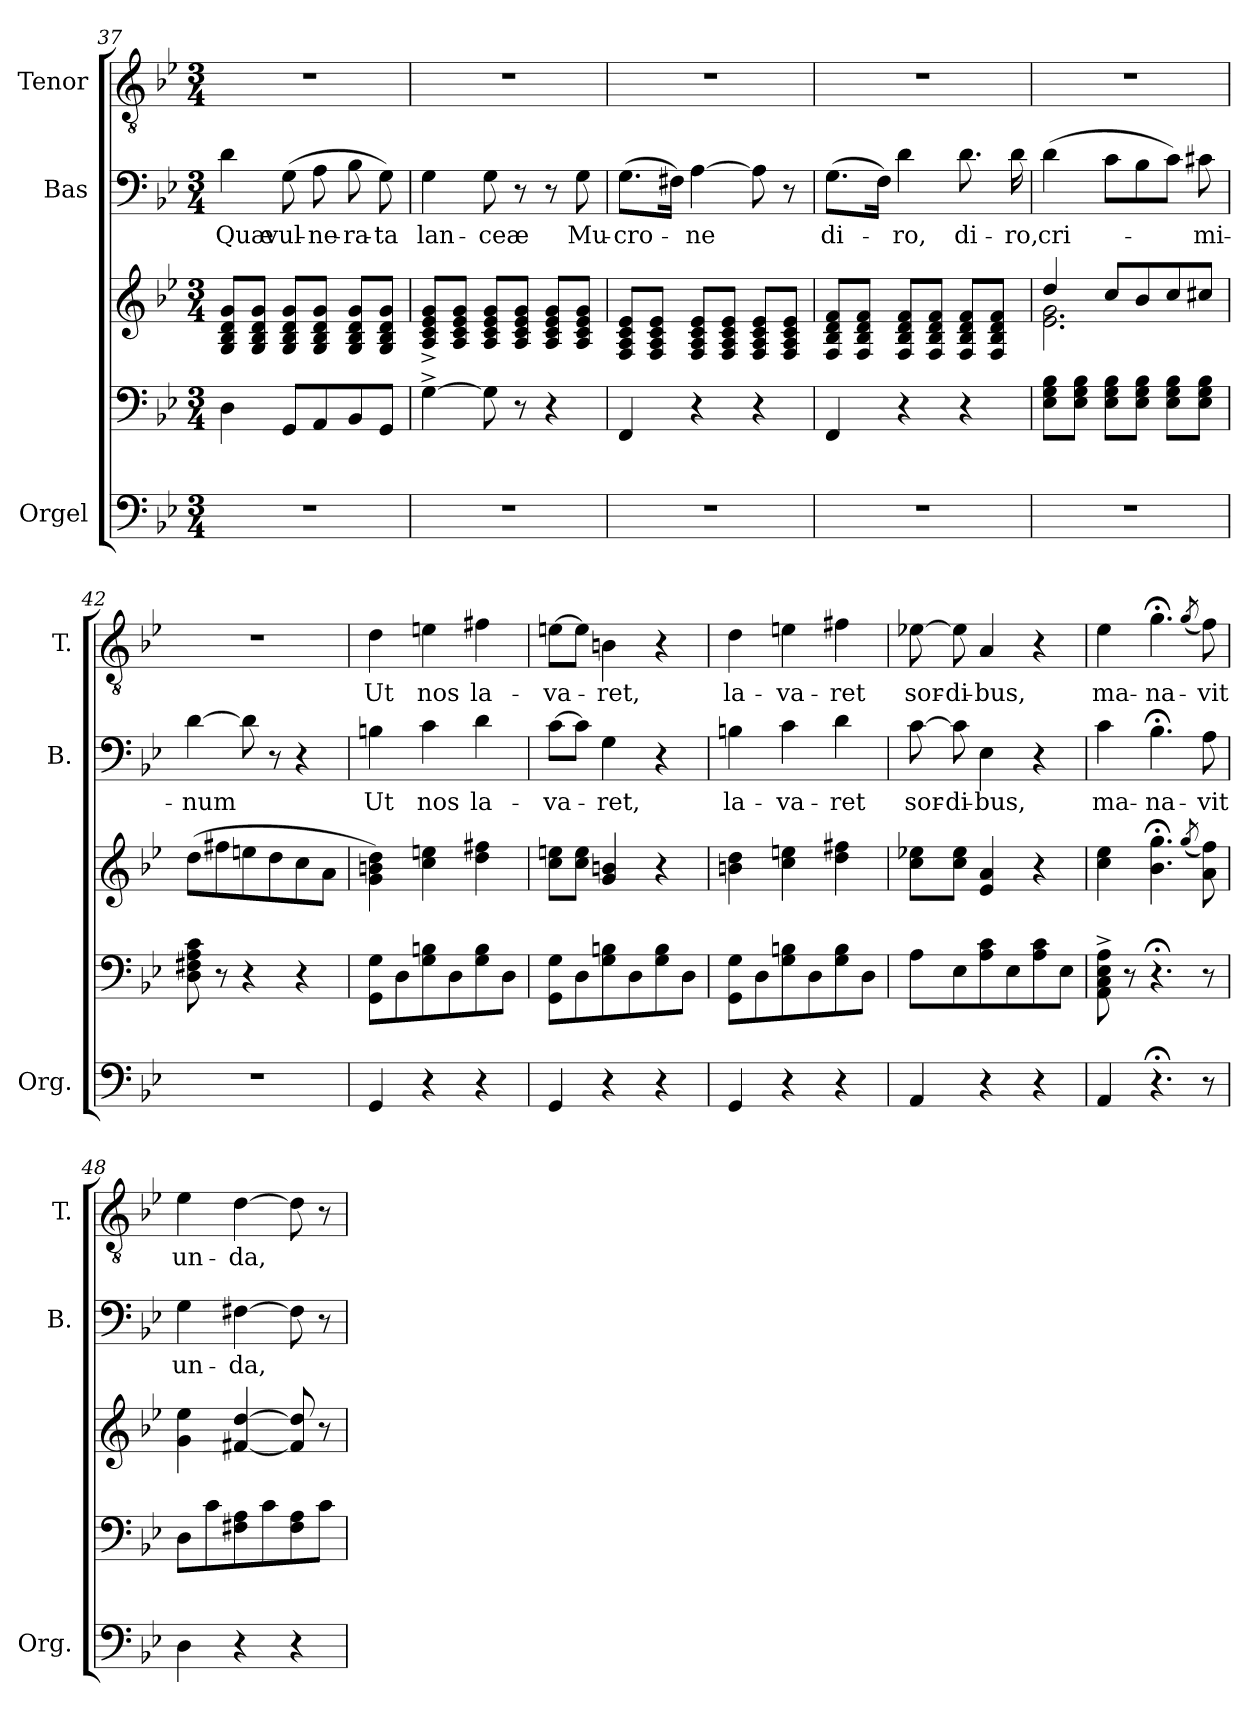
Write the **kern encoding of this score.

**kern	**kern	**kern	**kern	**text	**kern	**text
*part3	*part3	*part3	*part2	*part2	*part1	*part1
*staff5	*staff4	*staff3	*staff2	*staff2	*staff1	*staff1
*I"Orgel	*	*	*I"Bas	*	*I"Tenor	*
*I'Org.	*	*	*I'B.	*	*I'T.	*
*clefF4	*clefF4	*clefG2	*clefF4	*	*clefGv2	*
*k[b-e-]	*k[b-e-]	*k[b-e-]	*k[b-e-]	*	*k[b-e-]	*
*M3/4	*M3/4	*M3/4	*M3/4	*	*M3/4	*
=37	=37	=37	=37	=37	=37	=37
!	!	!	!	!LO:LY:b	!	!
2.r	4D\	8G/ 8B-/ 8d/ 8g/L	4d\	Quæ	2.r	.
.	.	8G/ 8B-/ 8d/ 8g/J	.	.	.	.
!	!	!	!	!LO:LY:b	!	!
.	8GG/L	8G/ 8B-/ 8d/ 8g/L	(>8G\	vul-	.	.
!	!	!	!	!LO:LY:b	!	!
.	8AA/	8G/ 8B-/ 8d/ 8g/J	8A\	-ne-	.	.
!	!	!	!	!LO:LY:b	!	!
.	8BB-/	8G/ 8B-/ 8d/ 8g/L	8B-\	-ra-	.	.
!	!	!	!	!LO:LY:b	!	!
.	8GG/J	8G/ 8B-/ 8d/ 8g/J	8G\)	-ta	.	.
=38	=38	=38	=38	=38	=38	=38
!	!	!	!	!LO:LY:b	!	!
2.r	[4G^\	8A/^ 8c/^ 8e-/^ 8g/^L	4G\	lan-	2.r	.
.	.	8A/ 8c/ 8e-/ 8g/J	.	.	.	.
!	!	!	!	!LO:LY:b	!	!
.	8G\]	8A/ 8c/ 8e-/ 8g/L	8G\	-ceæ	.	.
.	8r	8A/ 8c/ 8e-/ 8g/J	8r	.	.	.
.	4r	8A/ 8c/ 8e-/ 8g/L	8r	.	.	.
!	!	!	!	!LO:LY:b	!	!
.	.	8A/ 8c/ 8e-/ 8g/J	8G\	Mu-	.	.
!!LO:LB:g=z
=39	=39	=39	=39	=39	=39	=39
!	!	!	!	!LO:LY:b	!	!
2.r	4FF/	8F/ 8A/ 8c/ 8e-/L	(>8.G\L	-cro-	2.r	.
.	.	8F/ 8A/ 8c/ 8e-/J	.	.	.	.
.	.	.	16F#X\Jk)	.	.	.
!	!	!	!	!LO:LY:b	!	!
.	4r	8F/ 8A/ 8c/ 8e-/L	[4A\	-ne	.	.
.	.	8F/ 8A/ 8c/ 8e-/J	.	.	.	.
.	4r	8F/ 8A/ 8c/ 8e-/L	8A\]	.	.	.
.	.	8F/ 8A/ 8c/ 8e-/J	8r	.	.	.
=40	=40	=40	=40	=40	=40	=40
!	!	!	!	!LO:LY:b	!	!
2.r	4FF/	8F/ 8B-/ 8d/ 8f/L	(>8.G\L	di-	2.r	.
.	.	8F/ 8B-/ 8d/ 8f/J	.	.	.	.
.	.	.	16F\Jk)	.	.	.
!	!	!	!	!LO:LY:b	!	!
.	4r	8F/ 8B-/ 8d/ 8f/L	4d\	-ro,	.	.
.	.	8F/ 8B-/ 8d/ 8f/J	.	.	.	.
!	!	!	!	!LO:LY:b	!	!
.	4r	8F/ 8B-/ 8d/ 8f/L	8.d\	di-	.	.
.	.	8F/ 8B-/ 8d/ 8f/J	.	.	.	.
!	!	!	!	!LO:LY:b	!	!
.	.	.	16d\	-ro,	.	.
=41	=41	=41	=41	=41	=41	=41
*	*	*^	*	*	*	*
!	!	!	!	!	!LO:LY:b	!	!
2.r	8E-\ 8G\ 8B-\L	4dd/	2.e-\ 2.g\	(>4d\	cri-	2.r	.
.	8E-\ 8G\ 8B-\J	.	.	.	.	.	.
.	8E-\ 8G\ 8B-\L	8cc/L	.	8c\L	.	.	.
.	8E-\ 8G\ 8B-\J	8b-/	.	8B-\	.	.	.
.	8E-\ 8G\ 8B-\L	8cc/	.	8c\J)	.	.	.
!	!	!	!	!	!LO:LY:b	!	!
.	8E-\ 8G\ 8B-\J	8cc#X/J	.	8c#X\	-mi-	.	.
*	*	*v	*v	*	*	*	*
=42	=42	=42	=42	=42	=42	=42
!	!	!	!	!LO:LY:b	!	!
2.r	8D\ 8F#X\ 8A\ 8c\	(>8dd\L	[4d\	-num	2.r	.
.	8r	8ff#X\	.	.	.	.
.	4r	8een\	8d\]	.	.	.
.	.	8dd\	8r	.	.	.
.	4r	8cc\	4r	.	.	.
.	.	8a\J	.	.	.	.
=43	=43	=43	=43	=43	=43	=43
!	!	!	!	!LO:LY:b	!	!LO:LY:b
4GG/	8GG\ 8G\L	4g\ 4bn\ 4dd\)	4Bn\	Ut	4d\	Ut
.	8D\	.	.	.	.	.
!	!	!	!	!LO:LY:b	!	!LO:LY:b
4r	8G\ 8Bn\	4cc\ 4een\	4c\	nos	4en\	nos
.	8D\	.	.	.	.	.
!	!	!	!	!LO:LY:b	!	!LO:LY:b
4r	8G\ 8B\	4dd\ 4ff#X\	4d\	la-	4f#X\	la-
.	8D\J	.	.	.	.	.
=44	=44	=44	=44	=44	=44	=44
!	!	!	!	!LO:LY:b	!	!LO:LY:b
4GG/	8GG\ 8G\L	8cc\ 8een\L	[8c\L	-va-	[8en\L	-va-
.	8D\	8cc\ 8ee\J	8c\J]	.	8e\J]	.
!	!	!	!	!LO:LY:b	!	!LO:LY:b
4r	8G\ 8Bn\	4g/ 4bn/	4G\	-ret,	4Bn\	-ret,
.	8D\	.	.	.	.	.
4r	8G\ 8B\	4r	4r	.	4r	.
.	8D\J	.	.	.	.	.
!!LO:LB:g=z
=45	=45	=45	=45	=45	=45	=45
!	!	!	!	!LO:LY:b	!	!LO:LY:b
4GG/	8GG\ 8G\L	4bn\ 4dd\	4Bn\	la-	4d\	la-
.	8D\	.	.	.	.	.
!	!	!	!	!LO:LY:b	!	!LO:LY:b
4r	8G\ 8Bn\	4cc\ 4een\	4c\	-va-	4en\	-va-
.	8D\	.	.	.	.	.
!	!	!	!	!LO:LY:b	!	!LO:LY:b
4r	8G\ 8B\	4dd\ 4ff#X\	4d\	-ret	4f#X\	-ret
.	8D\J	.	.	.	.	.
=46	=46	=46	=46	=46	=46	=46
!	!	!	!	!LO:LY:b	!	!LO:LY:b
4AA/	8A\L	8cc\ 8ee-X\L	[8c\	sor-	[8e-X\	sor-
!	!	!	!	!LO:LY:b	!	!LO:LY:b
.	8E-\	8cc\ 8ee-\J	8c\]	-di-	8e-\]	-di-
!	!	!	!	!LO:LY:b	!	!LO:LY:b
4r	8A\ 8c\	4e-/ 4a/	4E-\	-bus,	4A/	-bus,
.	8E-\	.	.	.	.	.
4r	8A\ 8c\	4r	4r	.	4r	.
.	8E-\J	.	.	.	.	.
=47	=47	=47	=47	=47	=47	=47
!	!	!	!	!LO:LY:b	!	!LO:LY:b
4AA/	8AA\^ 8C\^ 8E-\^ 8A\^	4cc\ 4ee-\	4c\	ma-	4e-\	ma-
.	8r	.	.	.	.	.
!	!	!	!	!LO:LY:b	!	!LO:LY:b
4.r;<	4.r;<	4.b-\;< 4.gg\;<	4.B-;<\	-na-	4.g;<\	-na-
.	.	(<8qgg/	.	.	(<8qg/	.
!	!	!	!	!LO:LY:b	!	!LO:LY:b
8r	8r	8a\ 8ff\)	8A\	-vit	8f\)	-vit
=48	=48	=48	=48	=48	=48	=48
!	!	!	!	!LO:LY:b	!	!LO:LY:b
4D\	8D\L	4g\ 4ee-\	4G\	un-	4e-\	un-
.	8c\	.	.	.	.	.
!	!	!	!	!LO:LY:b	!	!LO:LY:b
4r	8F#X\ 8A\	[4f#X/ [4dd/	[4F#X\	-da,	[4d\	-da,
.	8c\	.	.	.	.	.
4r	8F#\ 8A\	8f#/] 8dd/]	8F#\]	.	8d\]	.
.	8c\J	8r	8r	.	8r	.
=	=	=	=	=	=	=
*-	*-	*-	*-	*-	*-	*-
